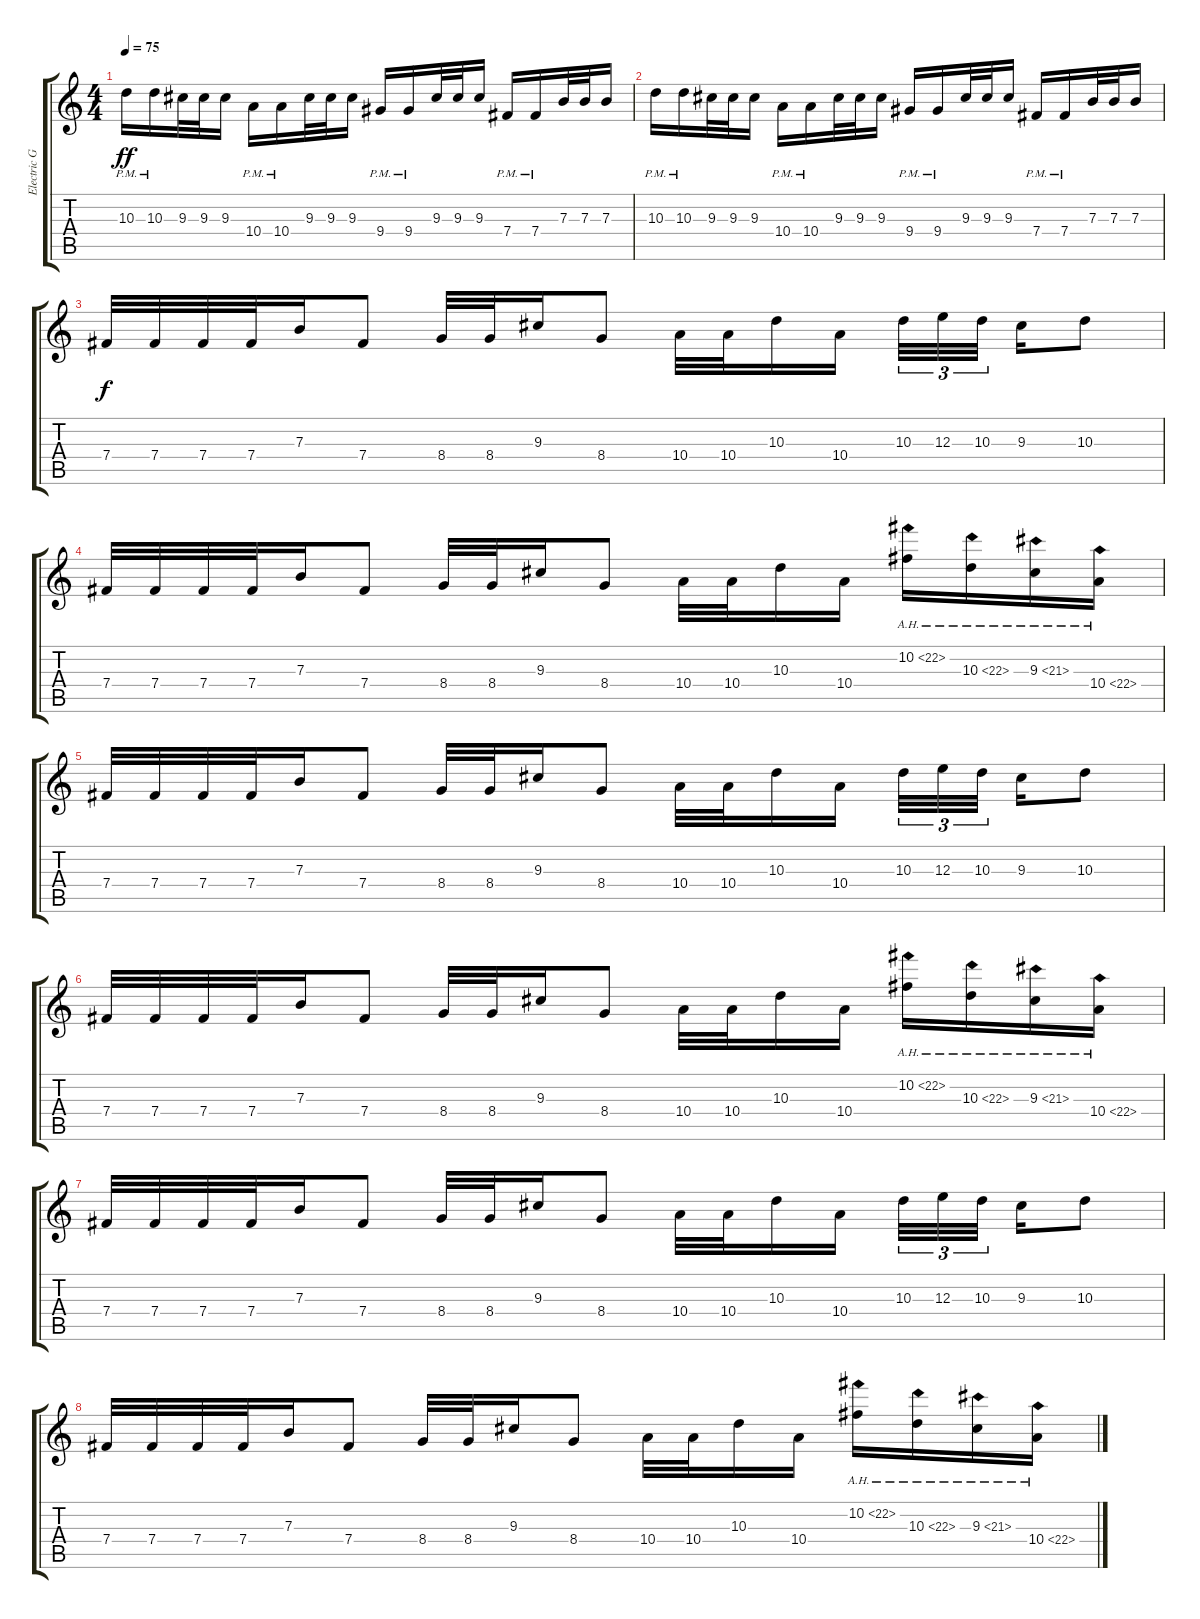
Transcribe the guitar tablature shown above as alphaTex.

\track ("Electric Guitar" "Electric G") {instrument distortionguitar}
\staff {score tabs}
\tuning (Db4 Ab3 E3 B2 Gb2 B1) {hide}
\ts (4 4)
\tempo 75
\clef g2
\ks c
10.3{pm}.16{dy ff} 10.3{pm}.16 9.3.32 9.3.32 9.3.16 10.4{pm}.16 10.4{pm}.16 9.3.32 9.3.32 9.3.16 9.4{pm}.16 9.4{pm}.16 9.3.32 9.3.32 9.3.16 7.4{pm}.16 7.4{pm}.16 7.3.32 7.3.32 7.3.16 |
10.3{pm}.16 10.3{pm}.16 9.3.32 9.3.32 9.3.16 10.4{pm}.16 10.4{pm}.16 9.3.32 9.3.32 9.3.16 9.4{pm}.16 9.4{pm}.16 9.3.32 9.3.32 9.3.16 7.4{pm}.16 7.4{pm}.16 7.3.32 7.3.32 7.3.16 |
7.4.32{dy f} 7.4.32 7.4.32 7.4.32 7.3.16 7.4.8 8.4.32 8.4.32 9.3.16 8.4.8 10.4.32 10.4.32 10.3.16 10.4.16 10.3.32{tu (3 2)} 12.3.32{tu (3 2)} 10.3.32{tu (3 2)} 9.3.16 10.3.8 |
7.4.32 7.4.32 7.4.32 7.4.32 7.3.16 7.4.8 8.4.32 8.4.32 9.3.16 8.4.8 10.4.32 10.4.32 10.3.16 10.4.16 10.2{ah 12}.16 10.3{ah 12}.16 9.3{ah 12}.16 10.4{ah 12}.16 |
7.4.32 7.4.32 7.4.32 7.4.32 7.3.16 7.4.8 8.4.32 8.4.32 9.3.16 8.4.8 10.4.32 10.4.32 10.3.16 10.4.16 10.3.32{tu (3 2)} 12.3.32{tu (3 2)} 10.3.32{tu (3 2)} 9.3.16 10.3.8 |
7.4.32 7.4.32 7.4.32 7.4.32 7.3.16 7.4.8 8.4.32 8.4.32 9.3.16 8.4.8 10.4.32 10.4.32 10.3.16 10.4.16 10.2{ah 12}.16 10.3{ah 12}.16 9.3{ah 12}.16 10.4{ah 12}.16 |
7.4.32 7.4.32 7.4.32 7.4.32 7.3.16 7.4.8 8.4.32 8.4.32 9.3.16 8.4.8 10.4.32 10.4.32 10.3.16 10.4.16 10.3.32{tu (3 2)} 12.3.32{tu (3 2)} 10.3.32{tu (3 2)} 9.3.16 10.3.8 |
7.4.32 7.4.32 7.4.32 7.4.32 7.3.16 7.4.8 8.4.32 8.4.32 9.3.16 8.4.8 10.4.32 10.4.32 10.3.16 10.4.16 10.2{ah 12}.16 10.3{ah 12}.16 9.3{ah 12}.16 10.4{ah 12}.16
